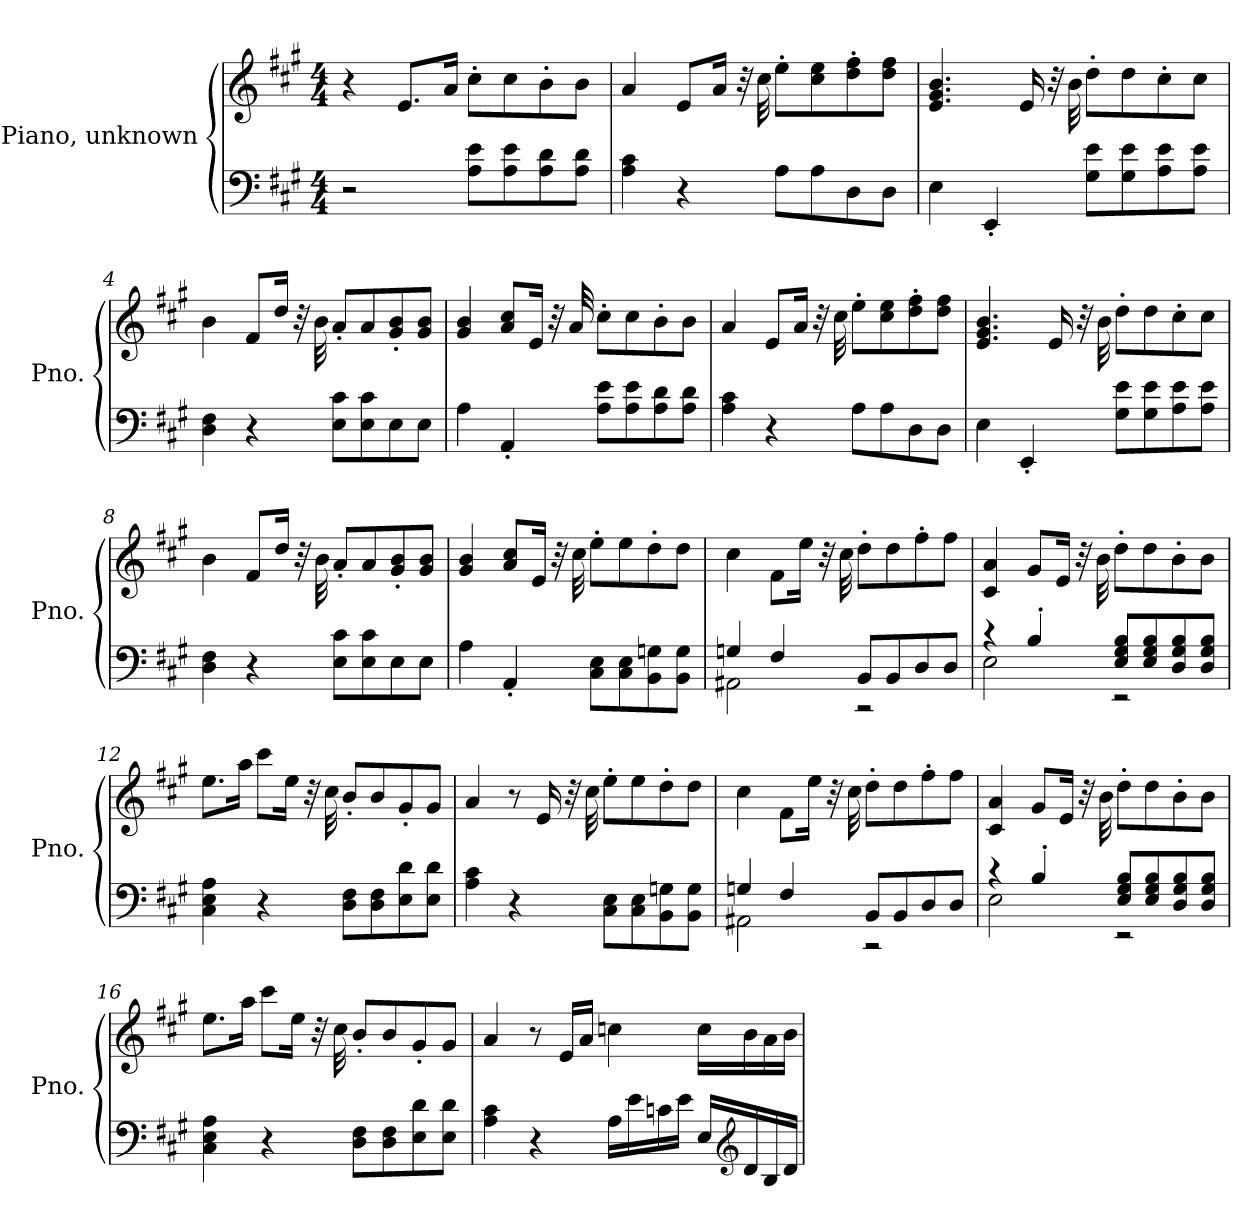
**kern	**kern
*part1	*part1
*staff2	*staff1
*I"Piano, unknown	*
*I'Pno.	*
*clefF4	*clefG2
*k[f#c#g#]	*k[f#c#g#]
*M4/4	*M4/4
*MM120	*MM120
=1	=1
2r	4r
.	8.e/L
.	16a/Jk
8A\ 8e\L	8cc#'\L
8A\ 8e\	8cc#\
8A\ 8d\	8b'\
8A\ 8d\J	8b\J
=2	=2
4A\ 4c#\	4a/
4r	8e/L
.	16a/Jk
.	32r
.	32cc#\
8A\L	8ee'\L
8A\	8cc#\ 8ee\
8D\	8dd\' 8ff#\'
8D\J	8dd\ 8ff#\J
=3	=3
4E\	4.e/ 4.g#/ 4.b/
4EE'/	.
.	16e/
.	32r
.	32b\
8G#\ 8e\L	8dd'\L
8G#\ 8e\	8dd\
8A\ 8e\	8cc#'\
8A\ 8e\J	8cc#\J
=4	=4
4D\ 4F#\	4b\
4r	8f#/L
.	16dd/Jk
.	32r
.	32b\
8E\ 8c#\L	8a'/L
8E\ 8c#\	8a/
8E\	8g#/' 8b/'
8E\J	8g#/ 8b/J
!!LO:LB:g=z
=5	=5
4A\	4g#/ 4b/
4AA'/	8a/ 8cc#/L
.	16e/Jk
.	32r
.	32a/
8A\ 8e\L	8cc#'\L
8A\ 8e\	8cc#\
8A\ 8d\	8b'\
8A\ 8d\J	8b\J
=6	=6
4A\ 4c#\	4a/
4r	8e/L
.	16a/Jk
.	32r
.	32cc#\
8A\L	8ee'\L
8A\	8cc#\ 8ee\
8D\	8dd\' 8ff#\'
8D\J	8dd\ 8ff#\J
=7	=7
4E\	4.e/ 4.g#/ 4.b/
4EE'/	.
.	16e/
.	32r
.	32b\
8G#\ 8e\L	8dd'\L
8G#\ 8e\	8dd\
8A\ 8e\	8cc#'\
8A\ 8e\J	8cc#\J
=8	=8
4D\ 4F#\	4b\
4r	8f#/L
.	16dd/Jk
.	32r
.	32b\
8E\ 8c#\L	8a'/L
8E\ 8c#\	8a/
8E\	8g#/' 8b/'
8E\J	8g#/ 8b/J
!!LO:LB:g=z
=9	=9
4A\	4g#/ 4b/
4AA'/	8a/ 8cc#/L
.	16e/Jk
.	32r
.	32cc#\
8C#\ 8E\L	8ee'\L
8C#\ 8E\	8ee\
8BB\ 8Gn\	8dd'\
8BB\ 8G\J	8dd\J
=10	=10
*^	*
4Gn/	2AA#X\	4cc#\
4F#/	.	8f#\L
.	.	16ee\Jk
.	.	32r
.	.	32cc#\
8BB/L	2r	8dd'\L
8BB/	.	8dd\
8D/	.	8ff#'\
8D/J	.	8ff#\J
=11	=11	=11
4r	2E\	4c#/ 4a/
4B'/	.	8g#/L
.	.	16e/Jk
.	.	32r
.	.	32b\
8E/ 8G#/ 8B/L	2r	8dd'\L
8E/ 8G#/ 8B/	.	8dd\
8D/ 8G#/ 8B/	.	8b'\
8D/ 8G#/ 8B/J	.	8b\J
*v	*v	*
=12	=12
4C#\ 4E\ 4A\	8.ee\L
.	16aa\Jk
4r	8ccc#\L
.	16ee\Jk
.	32r
.	32cc#\
8D\ 8F#\L	8b'/L
8D\ 8F#\	8b/
8E\ 8d\	8g#'/
8E\ 8d\J	8g#/J
!!LO:LB:g=z
=13	=13
4A\ 4c#\	4a/
4r	8r
.	16e/
.	32r
.	32cc#\
8C#\ 8E\L	8ee'\L
8C#\ 8E\	8ee\
8BB\ 8Gn\	8dd'\
8BB\ 8G\J	8dd\J
=14	=14
*^	*
4Gn/	2AA#X\	4cc#\
4F#/	.	8f#\L
.	.	16ee\Jk
.	.	32r
.	.	32cc#\
8BB/L	2r	8dd'\L
8BB/	.	8dd\
8D/	.	8ff#'\
8D/J	.	8ff#\J
=15	=15	=15
4r	2E\	4c#/ 4a/
4B'/	.	8g#/L
.	.	16e/Jk
.	.	32r
.	.	32b\
8E/ 8G#/ 8B/L	2r	8dd'\L
8E/ 8G#/ 8B/	.	8dd\
8D/ 8G#/ 8B/	.	8b'\
8D/ 8G#/ 8B/J	.	8b\J
*v	*v	*
=16	=16
4C#\ 4E\ 4A\	8.ee\L
.	16aa\Jk
4r	8ccc#\L
.	16ee\Jk
.	32r
.	32cc#\
8D\ 8F#\L	8b'/L
8D\ 8F#\	8b/
8E\ 8d\	8g#'/
8E\ 8d\J	8g#/J
!!LO:LB:g=z
=17	=17
4A\ 4c#\	4a/
4r	8r
.	16e/LL
.	16a/JJ
16A\LL	4ccn\
16e\	.
16cn\	.
16e\JJ	.
16E/LL	16cc\LL
*clefG2	*
16d/	16b\
16B/	16a\
16d/JJ	16b\JJ
=	=
*-	*-
